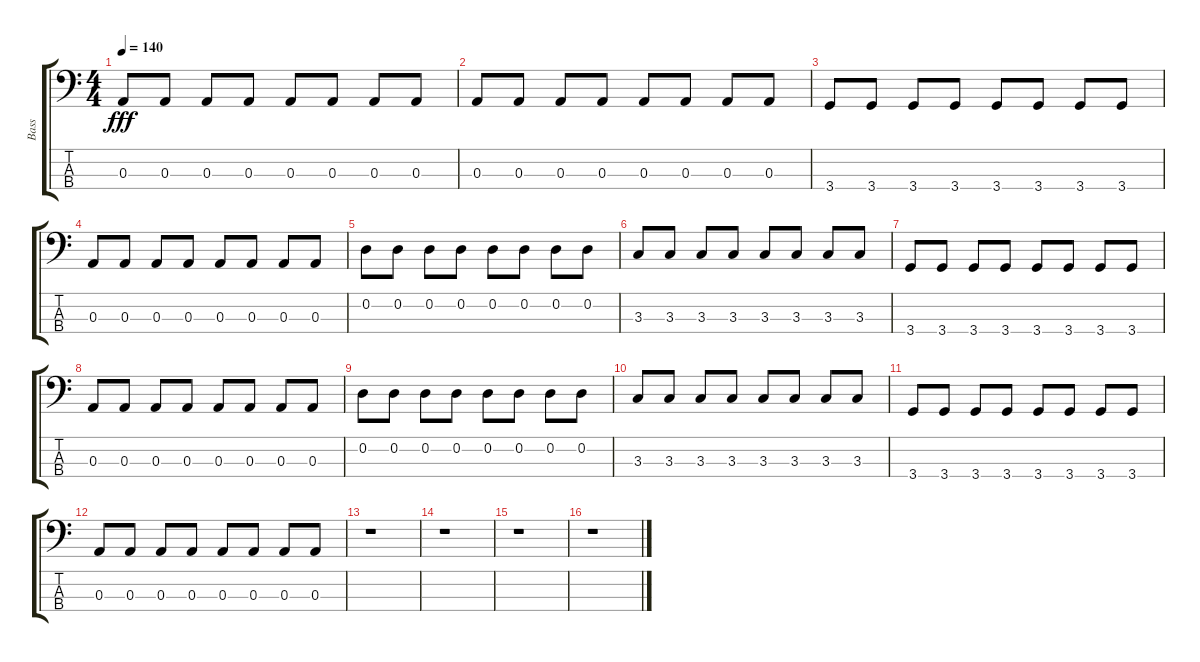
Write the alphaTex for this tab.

\track ("Bass" "Bass") {instrument electricbassfinger}
\staff {score tabs}
\tuning (G2 D2 A1 E1) {hide}
\ts (4 4)
\tempo 140
\clef f4
\ks c
0.3.8{dy fff} 0.3.8 0.3.8 0.3.8 0.3.8 0.3.8 0.3.8 0.3.8 |
0.3.8 0.3.8 0.3.8 0.3.8 0.3.8 0.3.8 0.3.8 0.3.8 |
3.4.8 3.4.8 3.4.8 3.4.8 3.4.8 3.4.8 3.4.8 3.4.8 |
0.3.8 0.3.8 0.3.8 0.3.8 0.3.8 0.3.8 0.3.8 0.3.8 |
0.2.8 0.2.8 0.2.8 0.2.8 0.2.8 0.2.8 0.2.8 0.2.8 |
3.3.8 3.3.8 3.3.8 3.3.8 3.3.8 3.3.8 3.3.8 3.3.8 |
3.4.8 3.4.8 3.4.8 3.4.8 3.4.8 3.4.8 3.4.8 3.4.8 |
0.3.8 0.3.8 0.3.8 0.3.8 0.3.8 0.3.8 0.3.8 0.3.8 |
0.2.8 0.2.8 0.2.8 0.2.8 0.2.8 0.2.8 0.2.8 0.2.8 |
3.3.8 3.3.8 3.3.8 3.3.8 3.3.8 3.3.8 3.3.8 3.3.8 |
3.4.8 3.4.8 3.4.8 3.4.8 3.4.8 3.4.8 3.4.8 3.4.8 |
0.3.8 0.3.8 0.3.8 0.3.8 0.3.8 0.3.8 0.3.8 0.3.8 |
r.1 |
r.1 |
r.1 |
r.1
